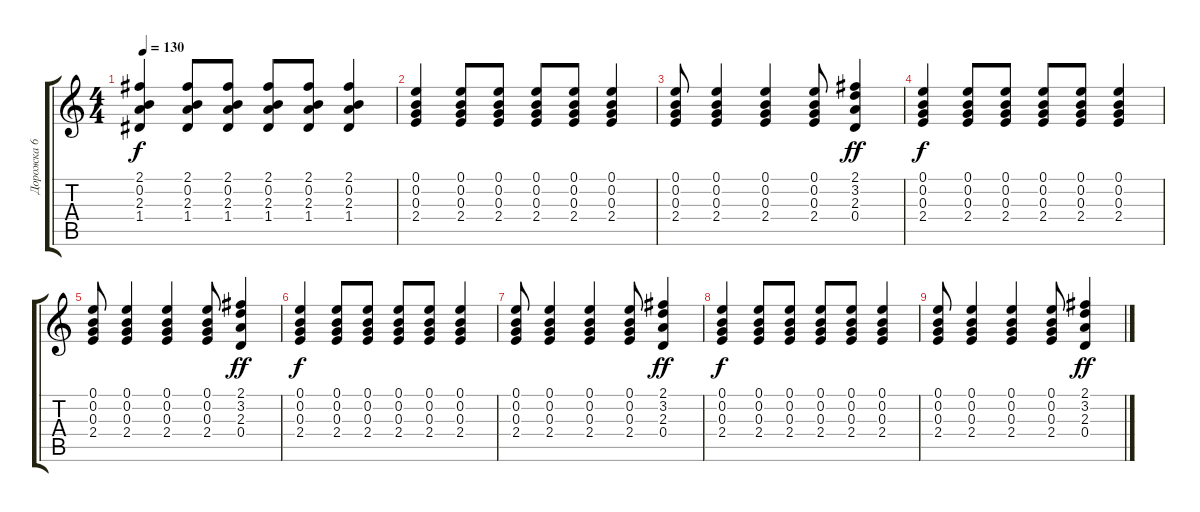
\track ("Дорожка 6" "Дорожка 6") {instrument acousticguitarsteel}
\staff {score tabs}
\tuning (E4 B3 G3 D3 A2 E2) {hide}
\ts (4 4)
\tempo 130
\clef g2
\ks c
(2.1 0.2 2.3 1.4).4{dy f} (2.1 0.2 2.3 1.4).8 (2.1 0.2 2.3 1.4).8 (2.1 0.2 2.3 1.4).8 (2.1 0.2 2.3 1.4).8 (2.1 0.2 2.3 1.4).4 |
(0.1 0.2 0.3 2.4).4 (0.1 0.2 0.3 2.4).8 (0.1 0.2 0.3 2.4).8 (0.1 0.2 0.3 2.4).8 (0.1 0.2 0.3 2.4).8 (0.1 0.2 0.3 2.4).4 |
(0.1 0.2 0.3 2.4).8 (0.1 0.2 0.3 2.4).4 (0.1 0.2 0.3 2.4).4 (0.1 0.2 0.3 2.4).8 (2.1 3.2 2.3 0.4).4{dy ff} |
(0.1 0.2 0.3 2.4).4{dy f} (0.1 0.2 0.3 2.4).8 (0.1 0.2 0.3 2.4).8 (0.1 0.2 0.3 2.4).8 (0.1 0.2 0.3 2.4).8 (0.1 0.2 0.3 2.4).4 |
(0.1 0.2 0.3 2.4).8 (0.1 0.2 0.3 2.4).4 (0.1 0.2 0.3 2.4).4 (0.1 0.2 0.3 2.4).8 (2.1 3.2 2.3 0.4).4{dy ff} |
(0.1 0.2 0.3 2.4).4{dy f} (0.1 0.2 0.3 2.4).8 (0.1 0.2 0.3 2.4).8 (0.1 0.2 0.3 2.4).8 (0.1 0.2 0.3 2.4).8 (0.1 0.2 0.3 2.4).4 |
(0.1 0.2 0.3 2.4).8 (0.1 0.2 0.3 2.4).4 (0.1 0.2 0.3 2.4).4 (0.1 0.2 0.3 2.4).8 (2.1 3.2 2.3 0.4).4{dy ff} |
(0.1 0.2 0.3 2.4).4{dy f} (0.1 0.2 0.3 2.4).8 (0.1 0.2 0.3 2.4).8 (0.1 0.2 0.3 2.4).8 (0.1 0.2 0.3 2.4).8 (0.1 0.2 0.3 2.4).4 |
(0.1 0.2 0.3 2.4).8 (0.1 0.2 0.3 2.4).4 (0.1 0.2 0.3 2.4).4 (0.1 0.2 0.3 2.4).8 (2.1 3.2 2.3 0.4).4{dy ff}
